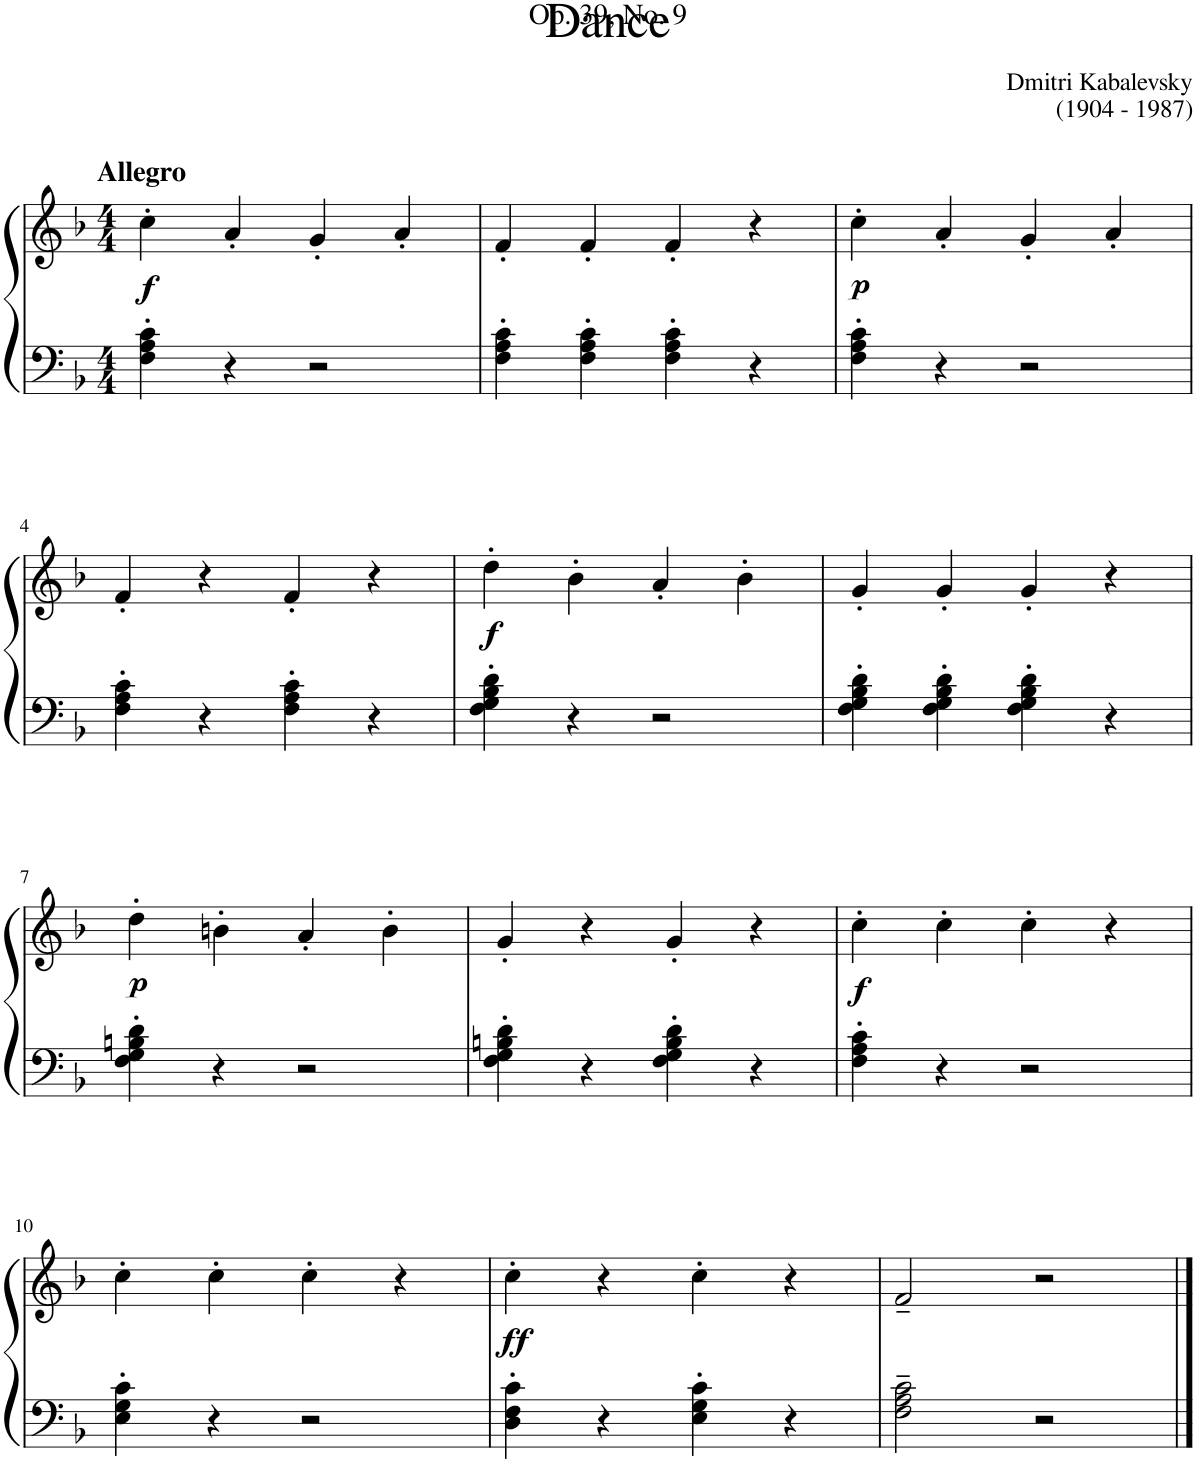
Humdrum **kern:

**kern	**kern	**dynam
*part1	*part1	*part1
*staff2	*staff1	*staff1/2
*I"Piano	*	*
*I'Pno	*	*
*clefF4	*clefG2	*
*k[b-]	*k[b-]	*
*M4/4	*M4/4	*
=1	=1	=1
!	!LO:TX:a:B:t=Allegro	!
!	!	!LO:DY:b
4F\' 4A\' 4c\'	4cc'\	f
4r	4a'/	.
2r	4g'/	.
.	4a'/	.
=2	=2	=2
4F\' 4A\' 4c\'	4f'/	.
4F\' 4A\' 4c\'	4f'/	.
4F\' 4A\' 4c\'	4f'/	.
4r	4r	.
=3	=3	=3
!	!	!LO:DY:b
4F\' 4A\' 4c\'	4cc'\	p
4r	4a'/	.
2r	4g'/	.
.	4a'/	.
!!LO:LB:g=z
=4	=4	=4
4F\' 4A\' 4c\'	4f'/	.
4r	4r	.
4F\' 4A\' 4c\'	4f'/	.
4r	4r	.
=5	=5	=5
!	!	!LO:DY:b
4F\' 4G\' 4B-\' 4d\'	4dd'\	f
4r	4b-'\	.
2r	4a'/	.
.	4b-'\	.
=6	=6	=6
4F\' 4G\' 4B-\' 4d\'	4g'/	.
4F\' 4G\' 4B-\' 4d\'	4g'/	.
4F\' 4G\' 4B-\' 4d\'	4g'/	.
4r	4r	.
!!LO:LB:g=z
=7	=7	=7
!	!	!LO:DY:b
4F\' 4G\' 4Bn\' 4d\'	4dd'\	p
4r	4bn'\	.
2r	4a'/	.
.	4b'\	.
=8	=8	=8
4F\' 4G\' 4Bn\' 4d\'	4g'/	.
4r	4r	.
4F\' 4G\' 4B\' 4d\'	4g'/	.
4r	4r	.
=9	=9	=9
!	!	!LO:DY:b
4F\' 4A\' 4c\'	4cc'\	f
4r	4cc'\	.
2r	4cc'\	.
.	4r	.
!!LO:LB:g=z
=10	=10	=10
4E\' 4G\' 4c\'	4cc'\	.
4r	4cc'\	.
2r	4cc'\	.
.	4r	.
=11	=11	=11
!	!	!LO:DY:b
4D\' 4F\' 4c\'	4cc'\	ff
4r	4r	.
4E\' 4G\' 4c\'	4cc'\	.
4r	4r	.
=12	=12	=12
2F\~ 2A\~ 2c\~	2f~/	.
2r	2r	.
==	==	==
*-	*-	*-
